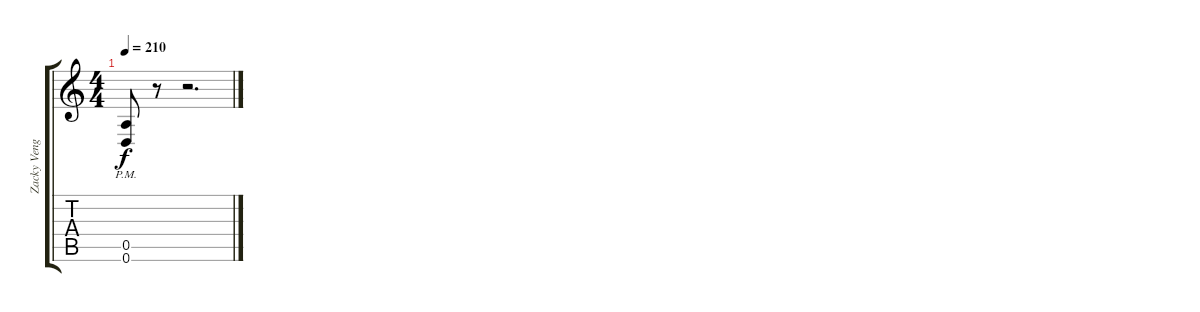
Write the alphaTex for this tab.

\track ("Zacky Vengeance" "Zacky Veng") {instrument distortionguitar}
\staff {score tabs}
\tuning (E4 B3 G3 D3 A2 D2) {hide}
\ts (4 4)
\tempo 210
\clef g2
\ks c
(0.5{pm} 0.6{pm}).8{dy f} r.8 r.2{d}
